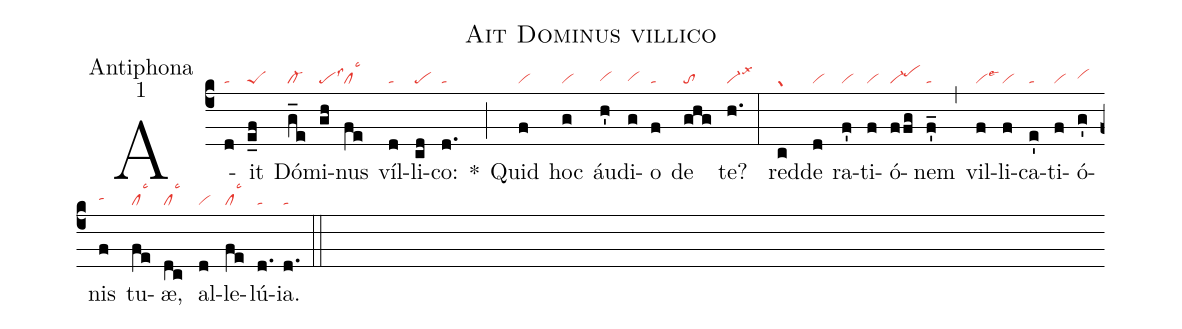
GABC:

name:Ait Dominus villico;
office-part:Antiphona;
mode:1;
nabc-lines:1;
%%
(c4)
A(d|ta)it(e_f|peS) Dó(g_e|cl-)mi(gh|pelss3)nus(fe|cllsc3)
víl(d|ta)li(cd|pe)co:(d.|ta) *(;)
Quid(f|vi) hoc(g|vi) áu(h'|vihg)di(g|vihg)o(f|ta) de(ghg|to) te? (h.|vi-lsx3) (:)
red(c|gr)de(d|vi) ra(f'|vi)ti(f|vi)ó(ffg|vi-pehi)nem(f'_|ta) (,)
vil(f|vilse3)li(f|vi)ca(e'|ta)ti(f|vi)ó(g'|vihh)nis(f|tahh)
tu(fe|cllsc3)æ,(dc|cllsc3) al(d|vi)le(fe|cllsc3)lú(d.|ta)ia.(d.|ta) (::)
